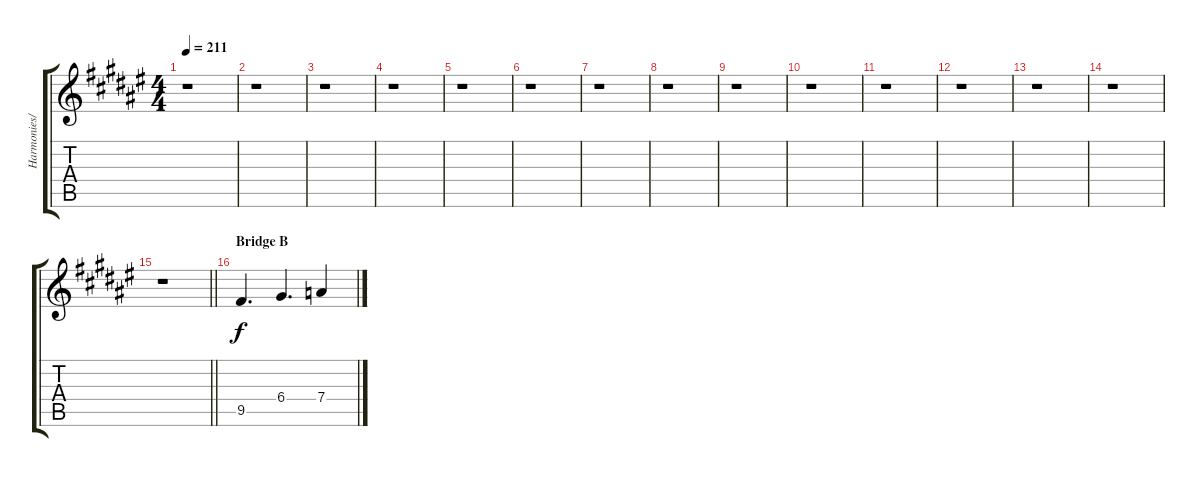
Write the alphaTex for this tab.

\track ("Harmonies/Fills" "Harmonies/") {instrument overdrivenguitar}
\staff {score tabs}
\tuning (E4 B3 G3 D3 A2 D2) {hide}
\ts (4 4)
\tempo 211
\clef g2
\ks d#minor
r.1{dy f} |
r.1 |
r.1 |
r.1 |
r.1 |
r.1 |
r.1 |
r.1 |
r.1 |
r.1 |
r.1 |
r.1 |
r.1 |
r.1 |
\barLineRight lightlight
r.1 |
\section ("" "Bridge B")
9.5.4{d volume 10} 6.4.4{d} 7.4.4
